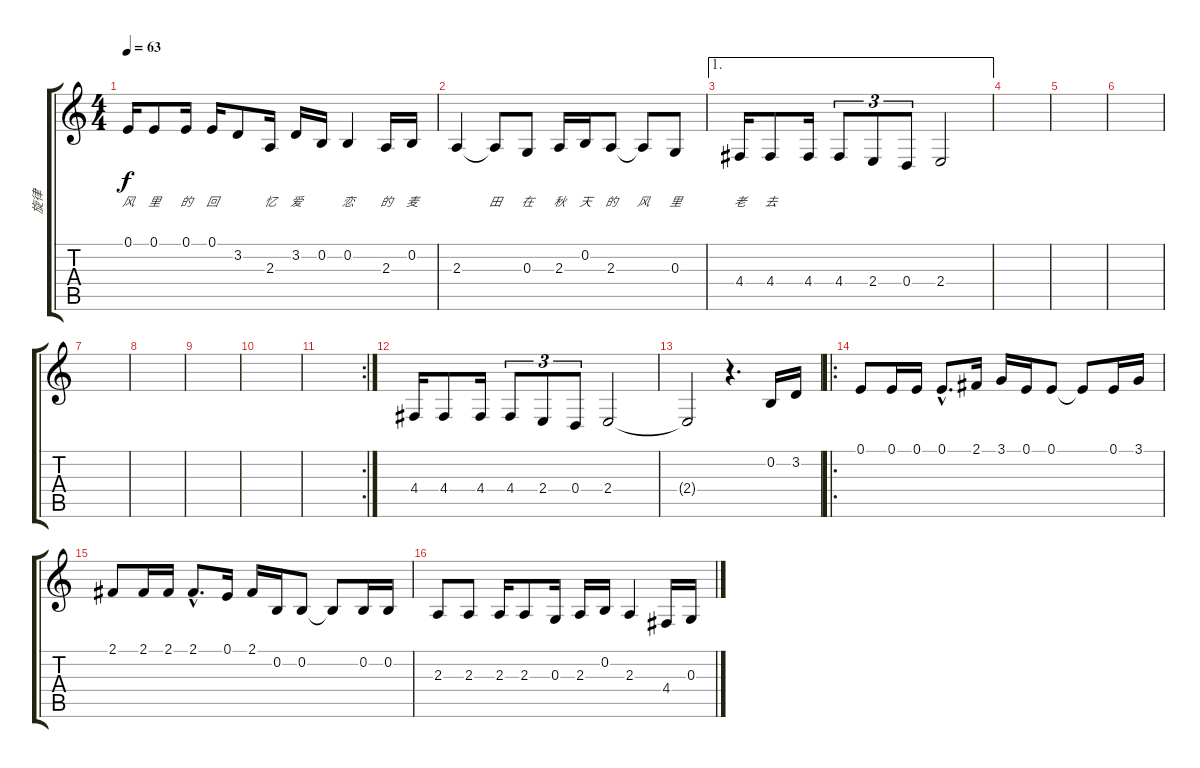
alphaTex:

\track ("旋律" "旋律") {instrument tremolostrings}
\staff {score tabs}
\tuning (E4 B3 G3 D3 A2 E2) {hide}
\ts (4 4)
\tempo 63
\clef g2
\ks aminor
0.1.16{lyrics (0 "风") lyrics (1 "") lyrics (2 "") lyrics (3 "") lyrics (4 "") dy f} 0.1.8{lyrics (0 "里") lyrics (1 "") lyrics (2 "") lyrics (3 "") lyrics (4 "")} 0.1.16{lyrics (0 "的") lyrics (1 "") lyrics (2 "") lyrics (3 "") lyrics (4 "")} 0.1.16{lyrics (0 "回") lyrics (1 "") lyrics (2 "") lyrics (3 "") lyrics (4 "")} 3.2.8{lyrics (0 "") lyrics (1 "") lyrics (2 "") lyrics (3 "") lyrics (4 "")} 2.3.16{lyrics (0 "忆") lyrics (1 "") lyrics (2 "") lyrics (3 "") lyrics (4 "")} 3.2.16{lyrics (0 "爱") lyrics (1 "") lyrics (2 "") lyrics (3 "") lyrics (4 "")} 0.2.16{lyrics (0 "") lyrics (1 "") lyrics (2 "") lyrics (3 "") lyrics (4 "")} 0.2.4{lyrics (0 "恋") lyrics (1 "") lyrics (2 "") lyrics (3 "") lyrics (4 "")} 2.3.16{lyrics (0 "的") lyrics (1 "") lyrics (2 "") lyrics (3 "") lyrics (4 "")} 0.2.16{lyrics (0 "麦") lyrics (1 "") lyrics (2 "") lyrics (3 "") lyrics (4 "")} |
2.3.4{lyrics (0 "") lyrics (1 "") lyrics (2 "") lyrics (3 "") lyrics (4 "")} 2.3{t}.8{lyrics (0 "田") lyrics (1 "") lyrics (2 "") lyrics (3 "") lyrics (4 "")} 0.3.8{lyrics (0 "在") lyrics (1 "") lyrics (2 "") lyrics (3 "") lyrics (4 "")} 2.3.16{lyrics (0 "秋") lyrics (1 "") lyrics (2 "") lyrics (3 "") lyrics (4 "")} 0.2.16{lyrics (0 "天") lyrics (1 "") lyrics (2 "") lyrics (3 "") lyrics (4 "")} 2.3.8{lyrics (0 "的") lyrics (1 "") lyrics (2 "") lyrics (3 "") lyrics (4 "")} 2.3{t}.8{lyrics (0 "风") lyrics (1 "") lyrics (2 "") lyrics (3 "") lyrics (4 "")} 0.3.8{lyrics (0 "里") lyrics (1 "") lyrics (2 "") lyrics (3 "") lyrics (4 "")} |
\ae 1
4.4.16{lyrics (0 "老") lyrics (1 "") lyrics (2 "") lyrics (3 "") lyrics (4 "")} 4.4.8{lyrics (0 "去") lyrics (1 "") lyrics (2 "") lyrics (3 "") lyrics (4 "")} 4.4.16 4.4.8{tu (3 2)} 2.4.8{tu (3 2)} 0.4.8{tu (3 2)} 2.4.2 |
|
|
|
|
|
|
|
\rc 2
|
4.4.16 4.4.8 4.4.16 4.4.8{tu (3 2)} 2.4.8{tu (3 2)} 0.4.8{tu (3 2)} 2.4.2 |
2.4{t}.2 r.4{d} 0.2.16 3.2.16 |
\ro
0.1.8 0.1.16 0.1.16 0.1{hac}.8{d} 2.1.16 3.1.16 0.1.16 0.1.8 0.1{t}.8 0.1.16 3.1.16 |
2.1.8 2.1.16 2.1.16 2.1{hac}.8{d} 0.1.16 2.1.16 0.2.16 0.2.8 0.2{t}.8 0.2.16 0.2.16 |
2.3.8 2.3.8 2.3.16 2.3.8 0.3.16 2.3.16 0.2.16 2.3.4 4.4.16 0.3.16
